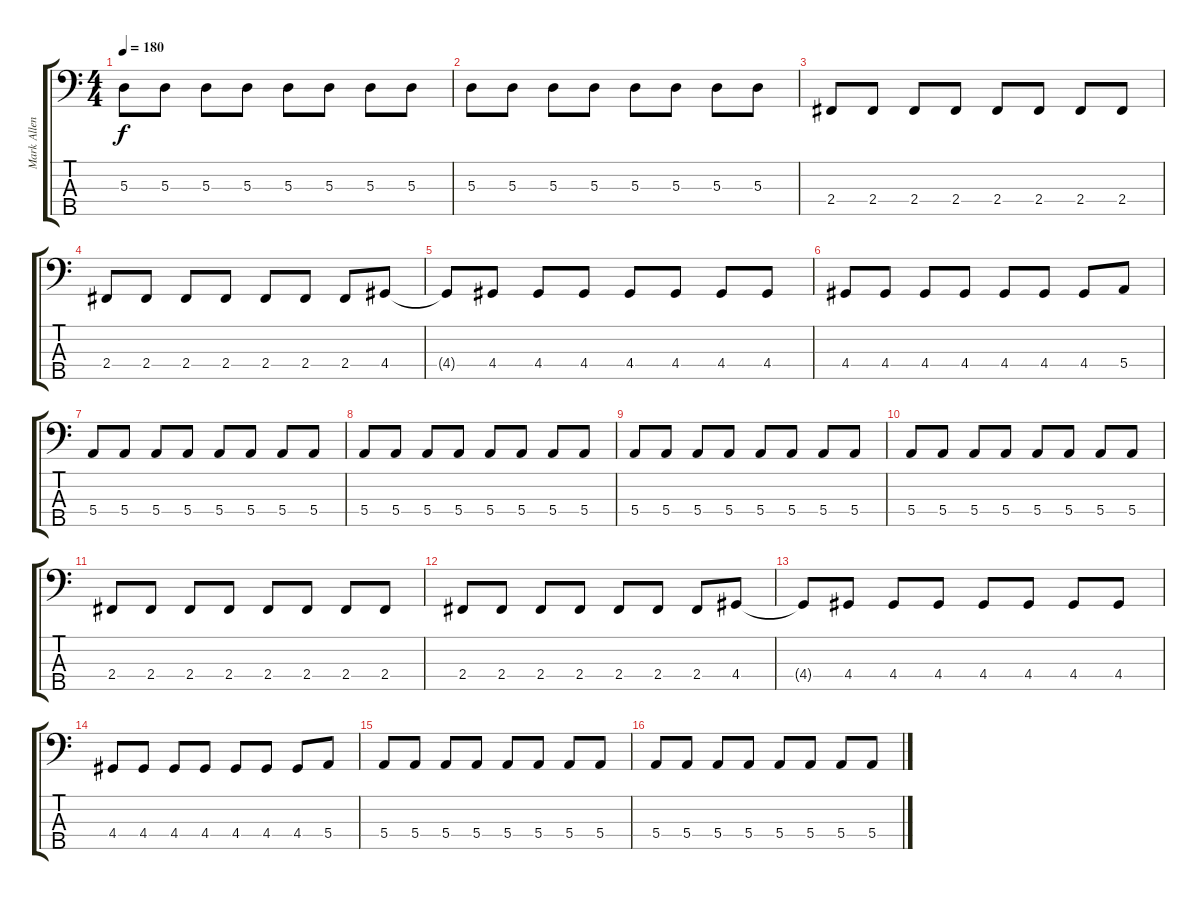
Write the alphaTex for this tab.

\track ("Mark Allen Hoppus" "Mark Allen") {instrument electricbasspick}
\staff {score tabs}
\tuning (G2 D2 A1 E1 B0) {hide}
\ts (4 4)
\tempo 180
\clef f4
\ks c
5.3.8{dy f} 5.3.8 5.3.8 5.3.8 5.3.8 5.3.8 5.3.8 5.3.8 |
5.3.8 5.3.8 5.3.8 5.3.8 5.3.8 5.3.8 5.3.8 5.3.8 |
2.4.8 2.4.8 2.4.8 2.4.8 2.4.8 2.4.8 2.4.8 2.4.8 |
2.4.8 2.4.8 2.4.8 2.4.8 2.4.8 2.4.8 2.4.8 4.4.8 |
4.4{t}.8 4.4.8 4.4.8 4.4.8 4.4.8 4.4.8 4.4.8 4.4.8 |
4.4.8 4.4.8 4.4.8 4.4.8 4.4.8 4.4.8 4.4.8 5.4.8 |
5.4.8 5.4.8 5.4.8 5.4.8 5.4.8 5.4.8 5.4.8 5.4.8 |
5.4.8 5.4.8 5.4.8 5.4.8 5.4.8 5.4.8 5.4.8 5.4.8 |
5.4.8 5.4.8 5.4.8 5.4.8 5.4.8 5.4.8 5.4.8 5.4.8 |
5.4.8 5.4.8 5.4.8 5.4.8 5.4.8 5.4.8 5.4.8 5.4.8 |
2.4.8 2.4.8 2.4.8 2.4.8 2.4.8 2.4.8 2.4.8 2.4.8 |
2.4.8 2.4.8 2.4.8 2.4.8 2.4.8 2.4.8 2.4.8 4.4.8 |
4.4{t}.8 4.4.8 4.4.8 4.4.8 4.4.8 4.4.8 4.4.8 4.4.8 |
4.4.8 4.4.8 4.4.8 4.4.8 4.4.8 4.4.8 4.4.8 5.4.8 |
5.4.8 5.4.8 5.4.8 5.4.8 5.4.8 5.4.8 5.4.8 5.4.8 |
5.4.8 5.4.8 5.4.8 5.4.8 5.4.8 5.4.8 5.4.8 5.4.8
